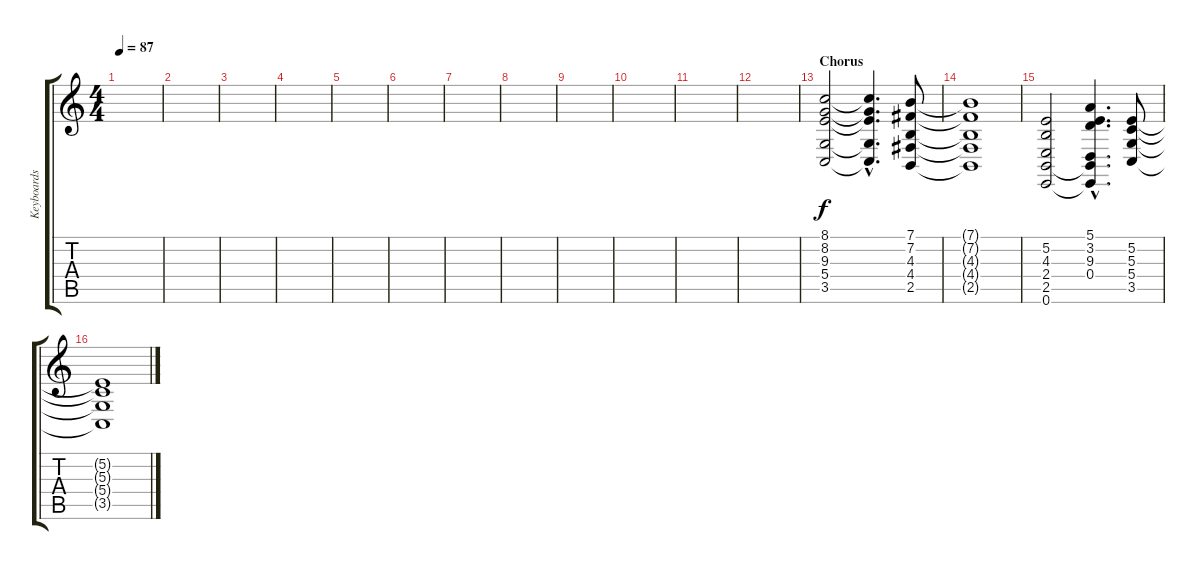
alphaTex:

\track ("Keyboards" "Keyboards") {instrument stringensemble1}
\staff {score tabs}
\tuning (E4 B3 G3 D3 A2 E2) {hide}
\ts (4 4)
\tempo 87
\clef g2
\ks c
|
|
|
|
|
|
|
|
|
|
|
|
\section ("" "Chorus")
(8.1 8.2 9.3 5.4 3.5).2 (8.1{hac t} 8.2{hac t} 9.3{hac t} 5.4{hac t} 3.5{hac t}).4{d} (7.1 7.2 4.3 4.4 2.5).8 |
(7.1{t} 7.2{t} 4.3{t} 4.4{t} 2.5{t}).1 |
(5.2 4.3 2.4 2.5 0.6).2 (5.1{hac} 3.2{hac} 9.3{hac} 0.4{hac} 2.5{hac t} 0.6{hac t}).4{d} (5.2 5.3 5.4 3.5).8 |
(5.2{t} 5.3{t} 5.4{t} 3.5{t}).1
